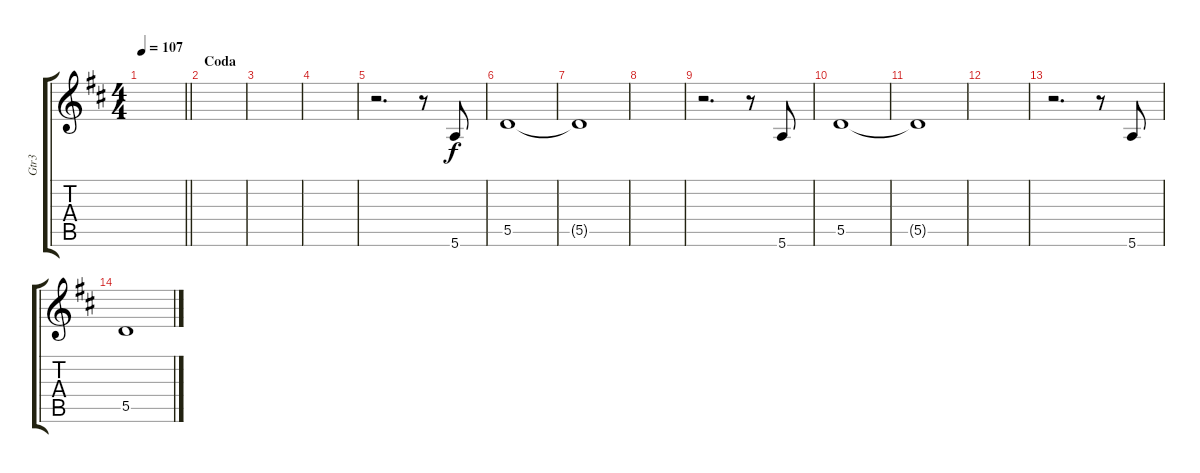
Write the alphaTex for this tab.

\track ("Gtr3" "Gtr3") {instrument overdrivenguitar}
\staff {score tabs}
\tuning (E4 B3 G3 D3 A2 E2) {hide}
\ts (4 4)
\tempo 107
\clef g2
\barLineRight lightlight
\ks d
|
\section ("" "Coda")
|
|
|
r.2{d} r.8 5.6.8 |
5.5.1 |
5.5{t}.1 |
|
r.2{d} r.8 5.6.8 |
5.5.1 |
5.5{t}.1 |
|
r.2{d} r.8 5.6.8 |
5.5.1
